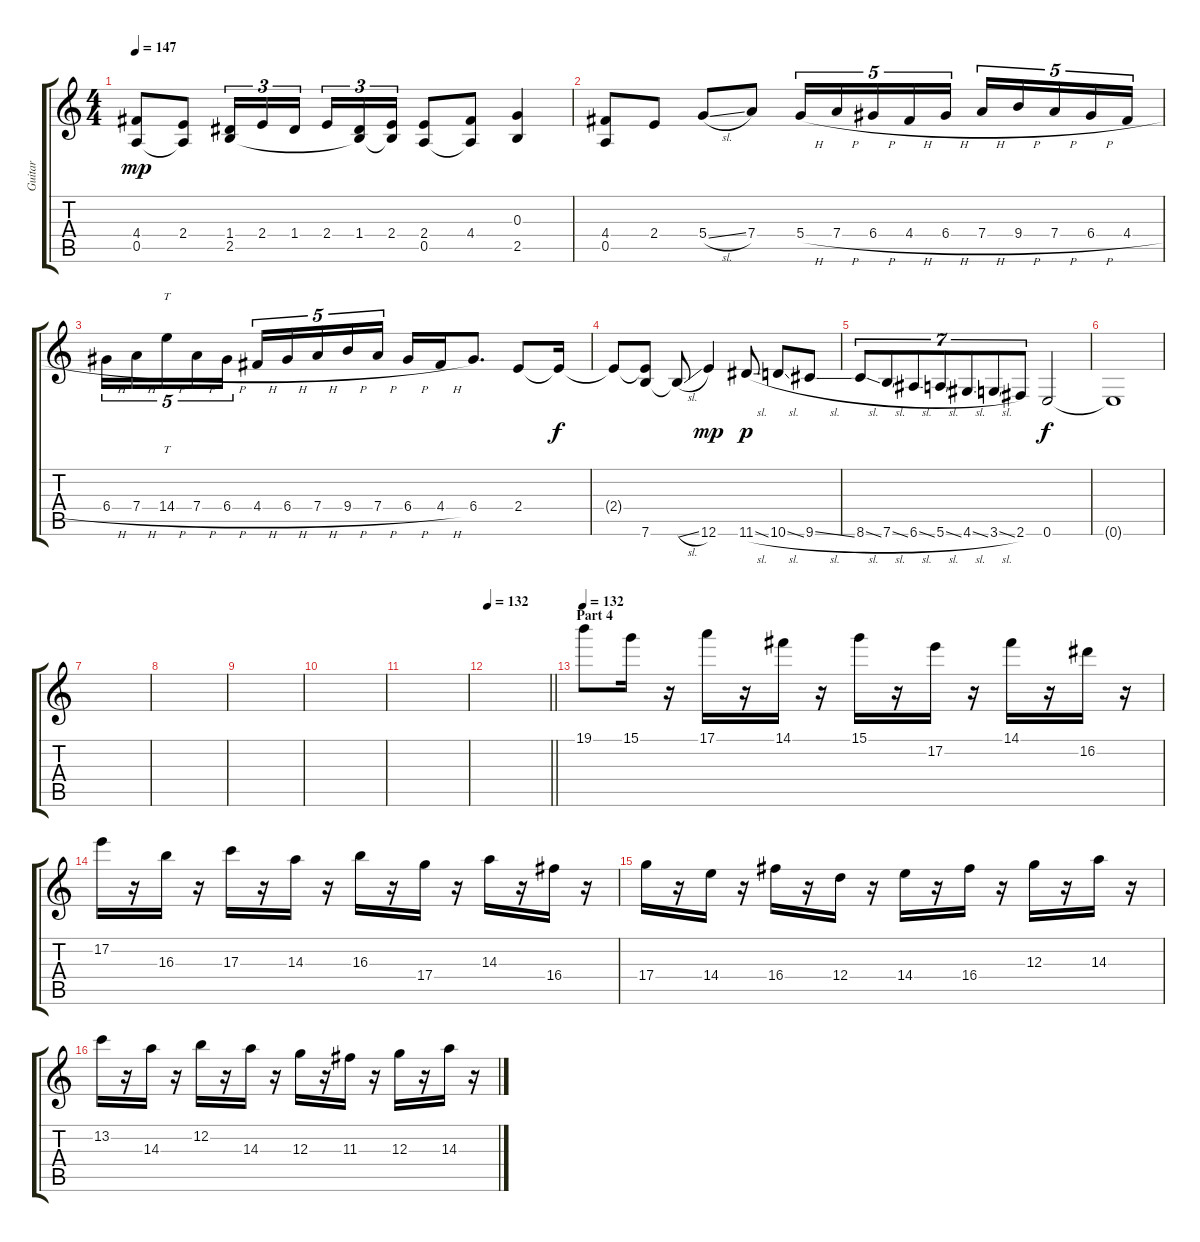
\track ("Guitar" "Guitar") {instrument overdrivenguitar}
\staff {score tabs}
\tuning (E4 B3 G3 D3 A2 E2) {hide}
\ts (4 4)
\tempo 147
\clef g2
\ks c
(4.4 0.5).8{dy mp} (2.4 0.5{t}).8 (1.4 2.5).16{tu (3 2)} 2.4.16{tu (3 2)} 1.4.16{tu (3 2) beam splitsecondary} 2.4.16{tu (3 2)} (1.4 2.5{t}).16{tu (3 2)} (2.4 2.5{t}).16{tu (3 2)} (2.4 0.5).8 (4.4 0.5{t}).8 (0.3 2.5).4 |
(4.4 0.5).8 2.4.8 5.4{sl}.8 7.4.8 5.4{h}.16{tu (5 4)} 7.4{h}.16{tu (5 4)} 6.4{h}.16{tu (5 4)} 4.4{h}.16{tu (5 4)} 6.4{h}.16{tu (5 4)} 7.4{h}.16{tu (5 4)} 9.4{h}.16{tu (5 4)} 7.4{h}.16{tu (5 4)} 6.4{h}.16{tu (5 4)} 4.4{h}.16{tu (5 4)} |
6.4{h}.16{tu (5 4)} 7.4{h}.16{tu (5 4)} 14.4{h}.16{tt tu (5 4)} 7.4{h}.16{tu (5 4)} 6.4{h}.16{tu (5 4)} 4.4{h}.16{tu (5 4)} 6.4{h}.16{tu (5 4)} 7.4{h}.16{tu (5 4)} 9.4{h}.16{tu (5 4)} 7.4{h}.16{tu (5 4)} 6.4{h}.16 4.4{h}.16 6.4.8{d} 2.4.8 2.4{t}.16{dy f} |
2.4{t}.8 (2.4{t} 7.6).8 7.6{sl t}.8 12.6.4{dy mp} 11.6{sl}.8{dy p} 10.6{sl}.8 9.6{sl}.8 |
8.6{sl}.8{tu (7 4)} 7.6{sl}.8{tu (7 4)} 6.6{sl}.8{tu (7 4)} 5.6{sl}.8{tu (7 4)} 4.6{sl}.8{tu (7 4)} 3.6{sl}.8{tu (7 4)} 2.6.8{tu (7 4)} 0.6.2{dy f} |
0.6{t}.1 |
|
|
|
|
|
\tempo 132
\barLineRight lightlight
|
\section ("" "Part 4")
\tempo 132
19.1.8{instrument overdrivenguitar} 15.1.16 r.16 17.1.16 r.16 14.1.16 r.16 15.1.16 r.16 17.2.16 r.16 14.1.16 r.16 16.2.16 r.16 |
17.2.16 r.16 16.3.16 r.16 17.3.16 r.16 14.3.16 r.16 16.3.16 r.16 17.4.16 r.16 14.3.16 r.16 16.4.16 r.16 |
17.4.16 r.16 14.4.16 r.16 16.4.16 r.16 12.4.16 r.16 14.4.16 r.16 16.4.16 r.16 12.3.16 r.16 14.3.16 r.16 |
13.2.16 r.16 14.3.16 r.16 12.2.16 r.16 14.3.16 r.16 12.3.16 r.16 11.3.16 r.16 12.3.16 r.16 14.3.16 r.16
